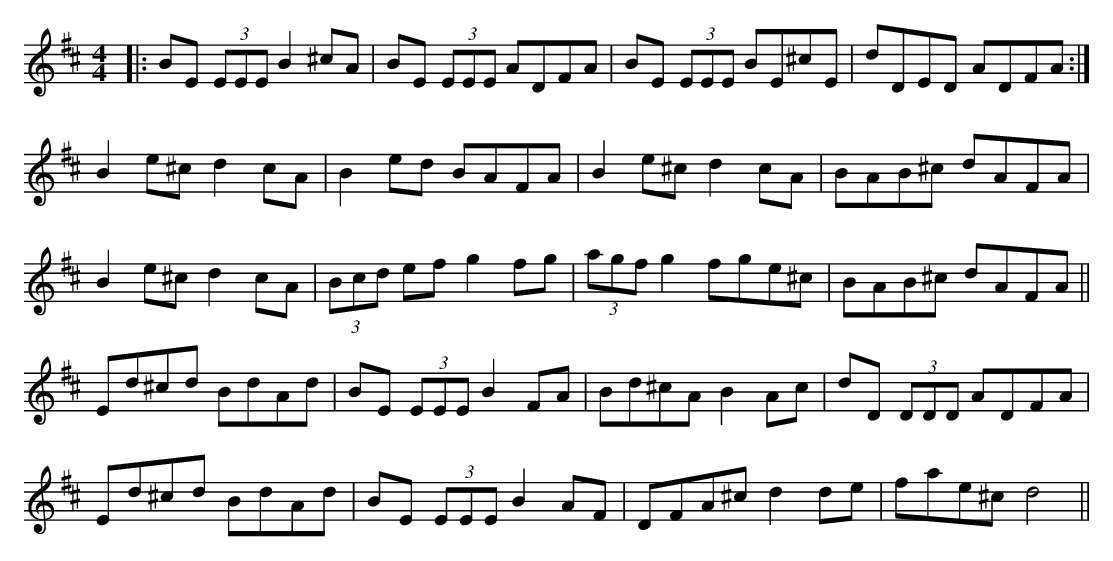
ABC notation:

X:1
M:4/4
K:Edor
|:BE (3EEE B2 ^cA|BE (3EEE ADFA|BE (3EEE BE^cE|dDED ADFA:|
B2 e^c d2 cA|B2 ed BAFA|B2 e^c d2 cA|BAB^c dAFA|
B2 e^c d2 cA|(3Bcd ef g2 fg|(3agf g2 fge^c|BAB^c dAFA||
Ed^cd BdAd|BE (3EEE B2 FA|Bd^cA B2 Ac|dD (3DDD ADFA|
Ed^cd BdAd|BE (3EEE B2 AF|DFA^c d2 de|fae^c d4||
